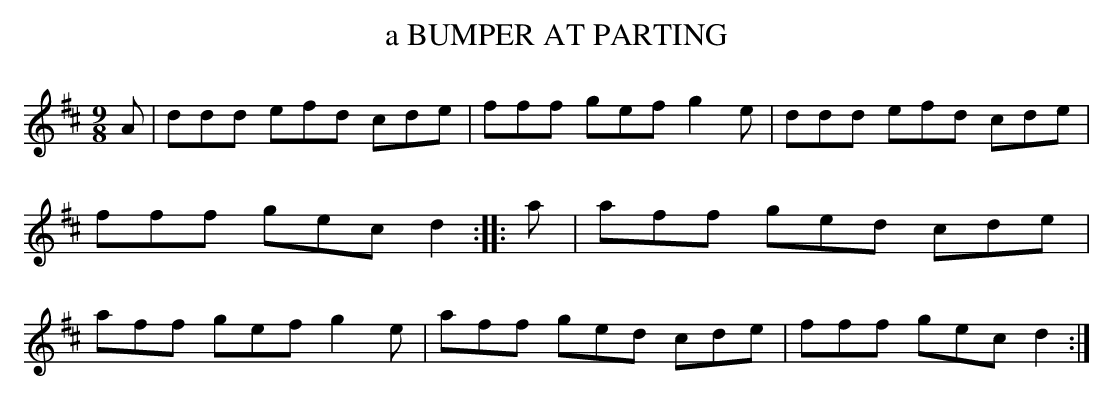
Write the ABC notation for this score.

X:1
T: a BUMPER AT PARTING
M: 9/8
L: 1/8
K: D
A |\
ddd efd cde | fff gef g2e |\
ddd efd cde | fff gec d2 ::\
a |\
aff ged cde | aff gef g2e |\
aff ged cde | fff gec d2 :|
